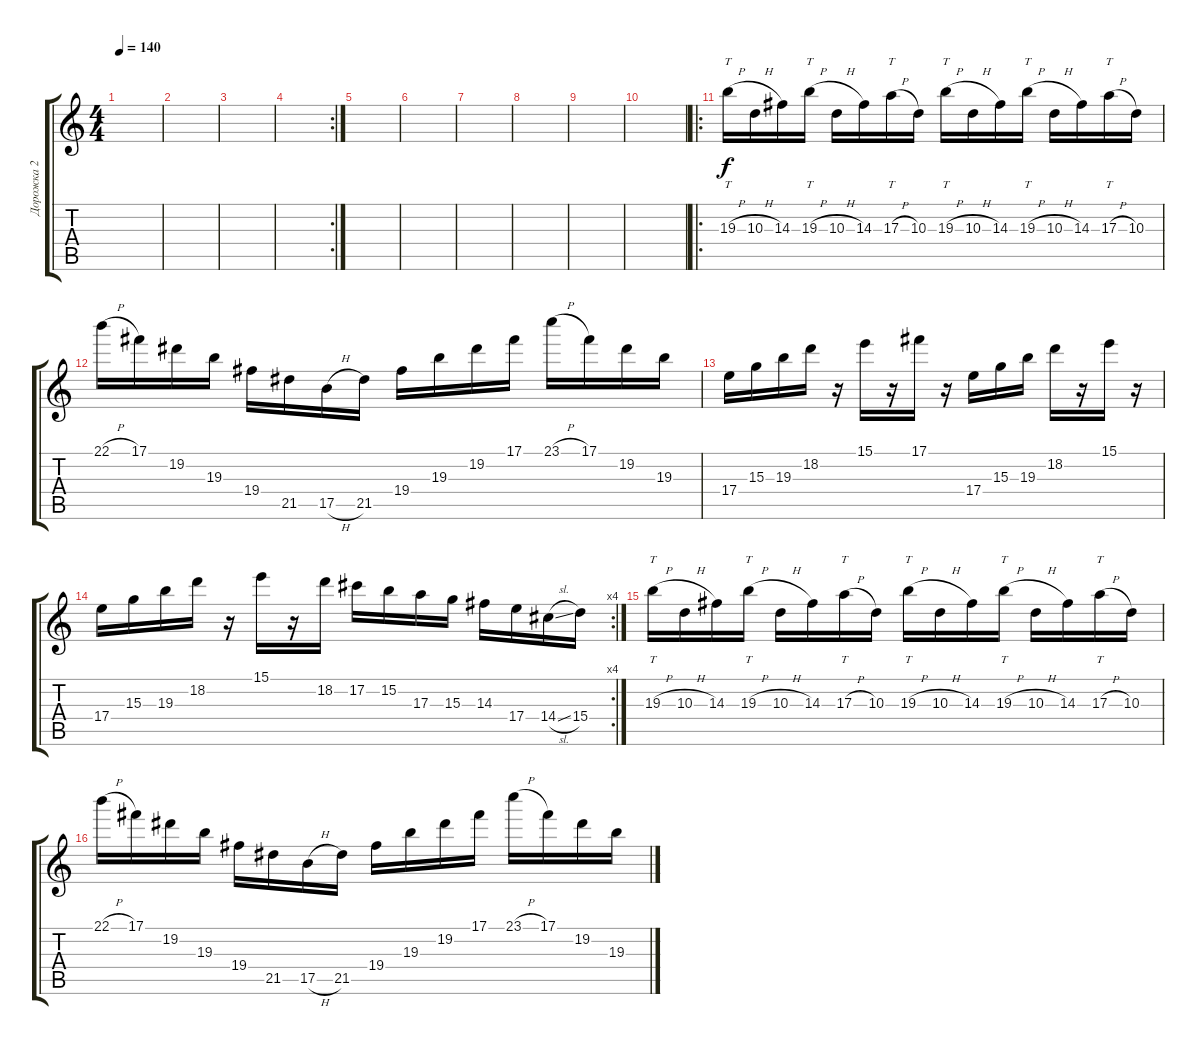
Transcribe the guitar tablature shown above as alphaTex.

\track ("Дорожка 2" "Дорожка 2") {instrument distortionguitar}
\staff {score tabs}
\tuning (Db4 Ab3 E3 B2 Gb2 B1) {hide}
\ts (4 4)
\tempo 140
\clef g2
\ks c
|
|
|
\rc 2
|
|
|
|
|
|
|
\ro
19.3{h}.16{tt} 10.3{h}.16 14.3.16 19.3{h}.16{tt} 10.3{h}.16 14.3.16 17.3{h}.16{tt} 10.3.16 19.3{h}.16{tt} 10.3{h}.16 14.3.16 19.3{h}.16{tt} 10.3{h}.16 14.3.16 17.3{h}.16{tt} 10.3.16 |
22.1{h}.16 17.1.16 19.2.16 19.3.16 19.4.16 21.5.16 17.5{h}.16 21.5.16 19.4.16 19.3.16 19.2.16 17.1.16 23.1{h}.16 17.1.16 19.2.16 19.3.16 |
17.4.16 15.3.16 19.3.16 18.2.16 r.16 15.1.16 r.16 17.1.16 r.16 17.4.16 15.3.16 19.3.16 18.2.16 r.16 15.1.16 r.16 |
\rc 4
17.4.16 15.3.16 19.3.16 18.2.16 r.16 15.1.16 r.16 18.2.16 17.2.16 15.2.16 17.3.16 15.3.16 14.3.16 17.4.16 14.4{sl}.16 15.4.16 |
19.3{h}.16{tt} 10.3{h}.16 14.3.16 19.3{h}.16{tt} 10.3{h}.16 14.3.16 17.3{h}.16{tt} 10.3.16 19.3{h}.16{tt} 10.3{h}.16 14.3.16 19.3{h}.16{tt} 10.3{h}.16 14.3.16 17.3{h}.16{tt} 10.3.16 |
22.1{h}.16 17.1.16 19.2.16 19.3.16 19.4.16 21.5.16 17.5{h}.16 21.5.16 19.4.16 19.3.16 19.2.16 17.1.16 23.1{h}.16 17.1.16 19.2.16 19.3.16
